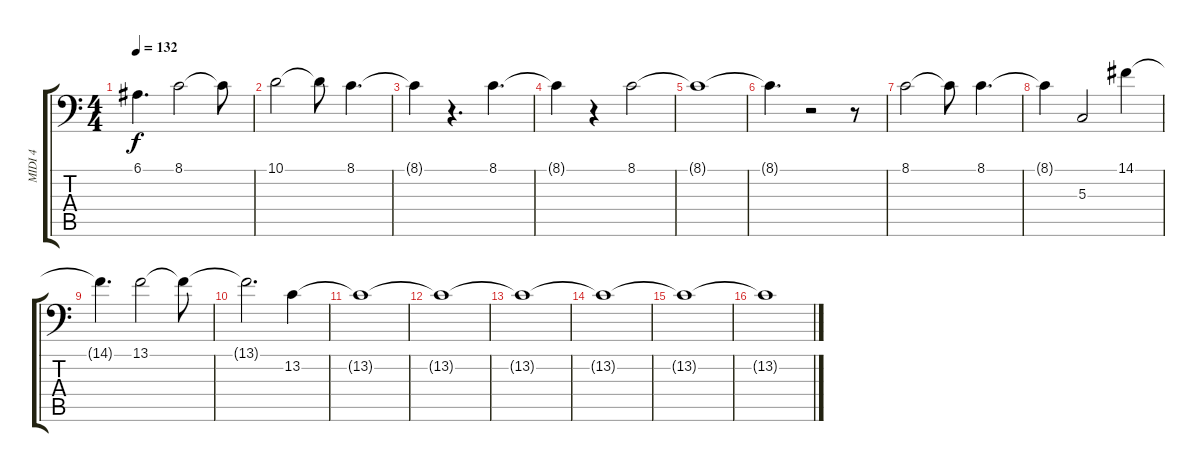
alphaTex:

\track ("MIDI 4" "MIDI 4") {solo instrument synthstrings1}
\staff {score tabs}
\tuning (E3 B2 G2 D2 A1 E1) {hide}
\ts (4 4)
\tempo 132
\clef f4
\ks c
6.1{t}.4{d dy f} 8.1.2 8.1{t}.8 |
10.1.2 10.1{t}.8 8.1.4{d} |
8.1{t}.4 r.4{d} 8.1.4{d} |
8.1{t}.4 r.4 8.1.2 |
8.1{t}.1 |
8.1{t}.4{d} r.2 r.8 |
8.1.2 8.1{t}.8 8.1.4{d} |
8.1{t}.4 5.3.2 14.1.4 |
14.1{t}.4{d} 13.1.2 13.1{t}.8 |
13.1{t}.2{d} 13.2.4 |
13.2{t}.1 |
13.2{t}.1 |
13.2{t}.1 |
13.2{t}.1 |
13.2{t}.1 |
13.2{t}.1
